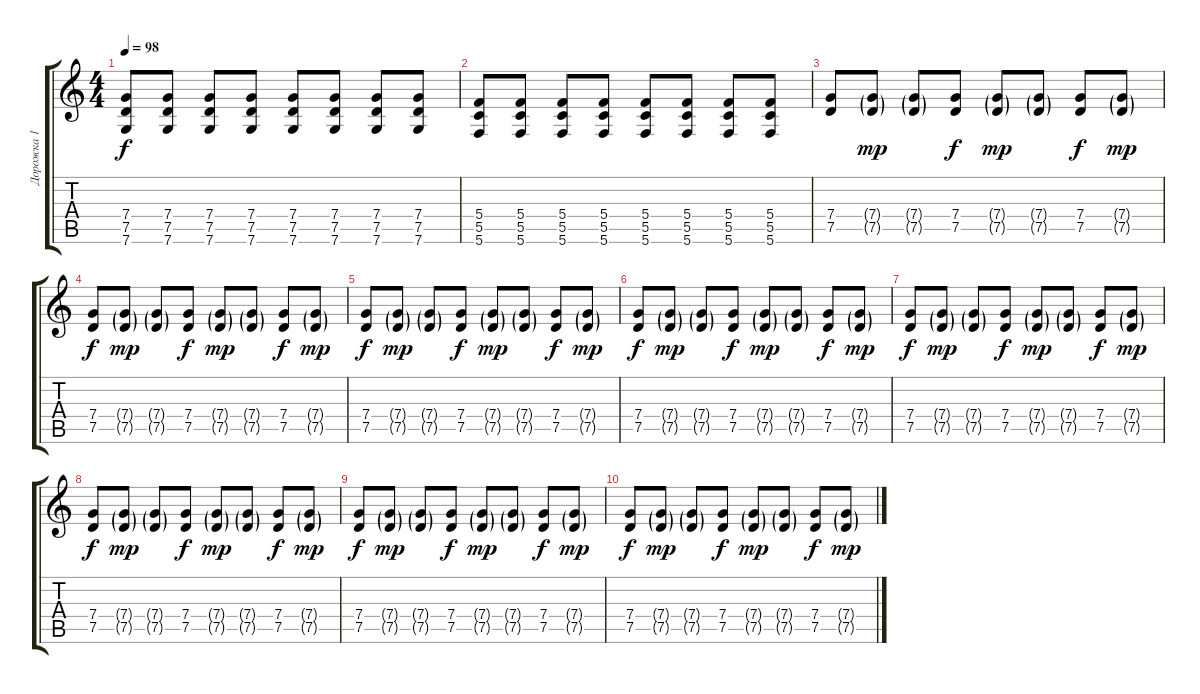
\track ("Дорожка 1" "Дорожка 1") {instrument electricguitarclean}
\staff {score tabs}
\tuning (D4 A3 F3 C3 G2 C2) {hide}
\ts (4 4)
\tempo 98
\clef g2
\ks c
(7.4 7.5 7.6).8{dy f} (7.4 7.5 7.6).8 (7.4 7.5 7.6).8 (7.4 7.5 7.6).8 (7.4 7.5 7.6).8 (7.4 7.5 7.6).8 (7.4 7.5 7.6).8 (7.4 7.5 7.6).8 |
(5.4 5.5 5.6).8 (5.4 5.5 5.6).8 (5.4 5.5 5.6).8 (5.4 5.5 5.6).8 (5.4 5.5 5.6).8 (5.4 5.5 5.6).8 (5.4 5.5 5.6).8 (5.4 5.5 5.6).8 |
(7.4 7.5).8{instrument electricguitarclean} (7.4{g} 7.5{g}).8{dy mp} (7.4{g} 7.5{g}).8 (7.4 7.5).8{dy f} (7.4{g} 7.5{g}).8{dy mp} (7.4{g} 7.5{g}).8 (7.4 7.5).8{dy f} (7.4{g} 7.5{g}).8{dy mp} |
(7.4 7.5).8{dy f} (7.4{g} 7.5{g}).8{dy mp} (7.4{g} 7.5{g}).8 (7.4 7.5).8{dy f} (7.4{g} 7.5{g}).8{dy mp} (7.4{g} 7.5{g}).8 (7.4 7.5).8{dy f} (7.4{g} 7.5{g}).8{dy mp} |
(7.4 7.5).8{dy f instrument electricguitarclean} (7.4{g} 7.5{g}).8{dy mp} (7.4{g} 7.5{g}).8 (7.4 7.5).8{dy f} (7.4{g} 7.5{g}).8{dy mp} (7.4{g} 7.5{g}).8 (7.4 7.5).8{dy f} (7.4{g} 7.5{g}).8{dy mp} |
(7.4 7.5).8{dy f} (7.4{g} 7.5{g}).8{dy mp} (7.4{g} 7.5{g}).8 (7.4 7.5).8{dy f} (7.4{g} 7.5{g}).8{dy mp} (7.4{g} 7.5{g}).8 (7.4 7.5).8{dy f} (7.4{g} 7.5{g}).8{dy mp} |
(7.4 7.5).8{dy f instrument electricguitarclean} (7.4{g} 7.5{g}).8{dy mp} (7.4{g} 7.5{g}).8 (7.4 7.5).8{dy f} (7.4{g} 7.5{g}).8{dy mp} (7.4{g} 7.5{g}).8 (7.4 7.5).8{dy f} (7.4{g} 7.5{g}).8{dy mp} |
(7.4 7.5).8{dy f} (7.4{g} 7.5{g}).8{dy mp} (7.4{g} 7.5{g}).8 (7.4 7.5).8{dy f} (7.4{g} 7.5{g}).8{dy mp} (7.4{g} 7.5{g}).8 (7.4 7.5).8{dy f} (7.4{g} 7.5{g}).8{dy mp} |
(7.4 7.5).8{dy f instrument electricguitarclean} (7.4{g} 7.5{g}).8{dy mp} (7.4{g} 7.5{g}).8 (7.4 7.5).8{dy f} (7.4{g} 7.5{g}).8{dy mp} (7.4{g} 7.5{g}).8 (7.4 7.5).8{dy f} (7.4{g} 7.5{g}).8{dy mp} |
(7.4 7.5).8{dy f} (7.4{g} 7.5{g}).8{dy mp} (7.4{g} 7.5{g}).8 (7.4 7.5).8{dy f} (7.4{g} 7.5{g}).8{dy mp} (7.4{g} 7.5{g}).8 (7.4 7.5).8{dy f} (7.4{g} 7.5{g}).8{dy mp}
